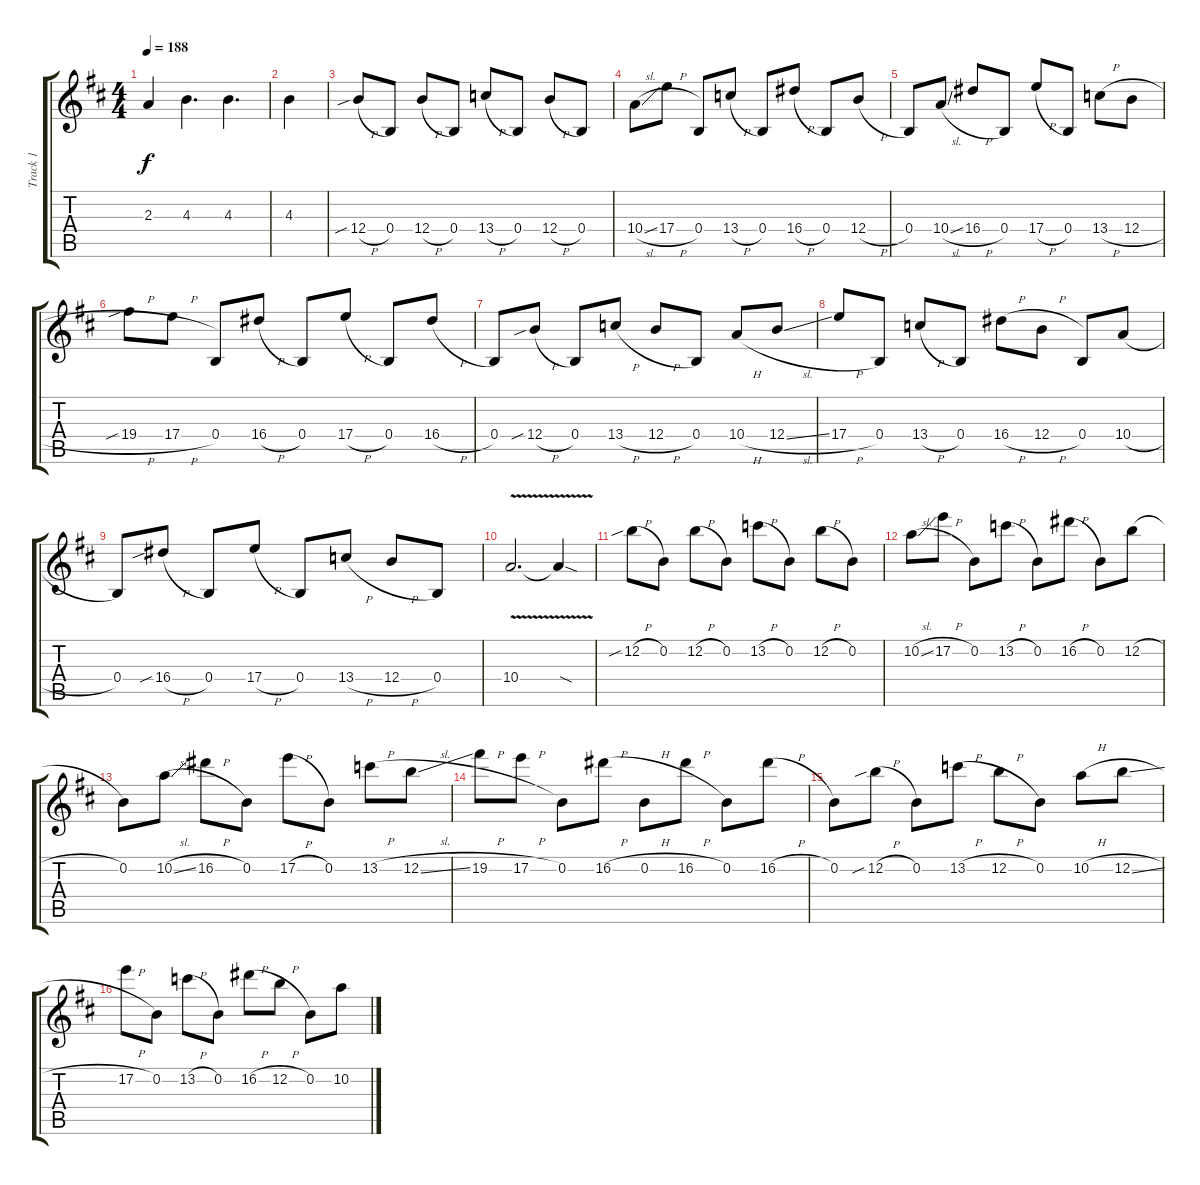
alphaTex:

\track ("Track 1" "Track 1") {instrument overdrivenguitar}
\staff {score tabs}
\tuning (E4 B3 G3 B2 Gb2 B1) {hide}
\ts (4 4)
\tempo 188
\clef g2
\ks bminor
2.3{t}.4{dy f} 4.3.4{d} 4.3.4{d} |
4.3.4 |
12.4{sib h}.8 0.4.8 12.4{h}.8 0.4.8 13.4{h}.8 0.4.8 12.4{h}.8 0.4.8 |
10.4{sl}.8 17.4{h}.8 0.4.8 13.4{h}.8 0.4.8 16.4{h}.8 0.4.8 12.4{h}.8 |
0.4.8 10.4{sl}.8 16.4{h}.8 0.4.8 17.4{h}.8 0.4.8 13.4{h}.8 12.4{h}.8 |
19.4{sib h}.8 17.4{h}.8 0.4.8 16.4{h}.8 0.4.8 17.4{h}.8 0.4.8 16.4{h}.8 |
0.4.8 12.4{sib h}.8 0.4.8 13.4{h}.8 12.4{h}.8 0.4.8 10.4{h}.8 12.4{sl}.8 |
17.4{h}.8 0.4.8 13.4{h}.8 0.4.8 16.4{h}.8 12.4{h}.8 0.4.8 10.4{h}.8 |
0.4.8 16.4{sib h}.8 0.4.8 17.4{h}.8 0.4.8 13.4{h}.8 12.4{h}.8 0.4.8 |
10.4{v}.2{d} 10.4{sod t}.4 |
12.2{sib h}.8 0.2.8 12.2{h}.8 0.2.8 13.2{h}.8 0.2.8 12.2{h}.8 0.2.8 |
10.2{sl}.8 17.2{h}.8 0.2.8 13.2{h}.8 0.2.8 16.2{h}.8 0.2.8 12.2{h}.8 |
0.2.8 10.2{sl}.8 16.2{h}.8 0.2.8 17.2{h}.8 0.2.8 13.2{h}.8 12.2{sl}.8 |
19.2{h}.8 17.2{h}.8 0.2.8 16.2{h}.8 0.2{h}.8 16.2{h}.8 0.2.8 16.2{h}.8 |
0.2.8 12.2{sib h}.8 0.2.8 13.2{h}.8 12.2{h}.8 0.2.8 10.2{h}.8 12.2{sl}.8 |
17.2{h}.8 0.2.8 13.2{h}.8 0.2.8 16.2{h}.8 12.2{h}.8 0.2.8 10.2{h}.8
